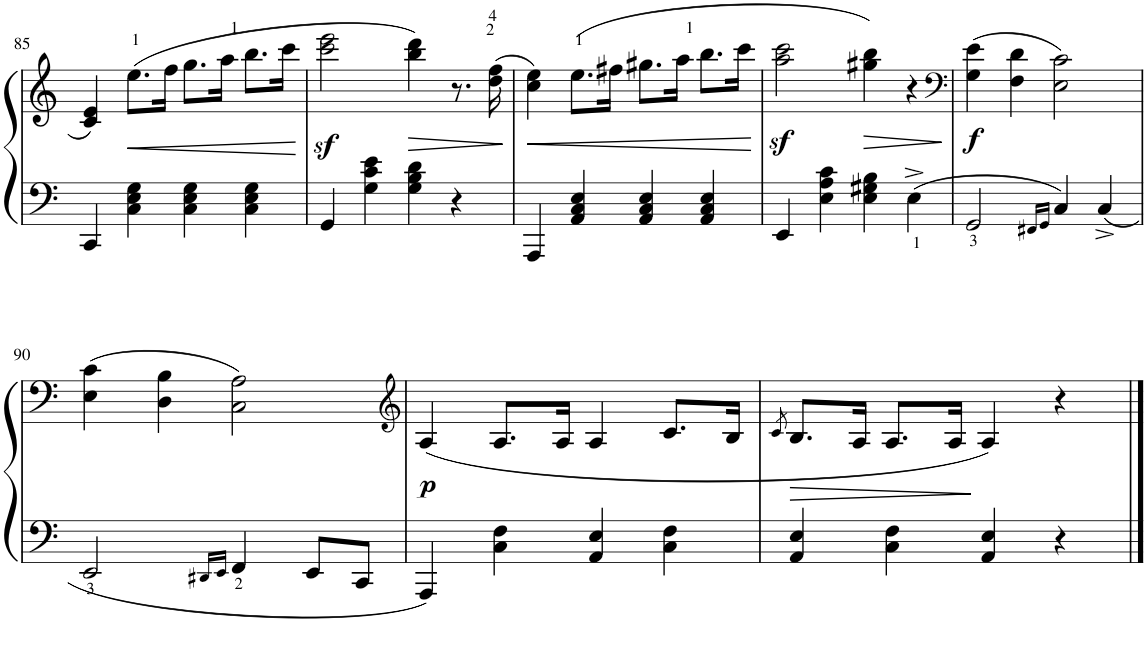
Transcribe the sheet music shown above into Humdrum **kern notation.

**kern	**kern	**dynam
*part1	*part1	*part1
*staff2	*staff1	*staff1/2
*I"Piano	*	*
*I'Pno.	*	*
!!LO:PB:g=z
*clefF4	*clefG2	*
*k[]	*k[]	*
*M4/4	*M4/4	*
*met(c)	*met(c)	*
=85	=85	=85
4CC/	4c/ 4e/	.
!	!	!LO:HP:b
4C\ 4E\ 4G\	(8.ee\L	<
.	16ff\Jk	.
4C\ 4E\ 4G\	8.gg\L	.
.	16aa\Jk	.
4C\ 4E\ 4G\	8.bb\L	.
.	16ccc\Jk	.
.	.	[
=86	=86	=86
4GG/	2ccc\z< 2eee\z<	.
4G\ 4c\ 4e\	.	.
!	!	!LO:HP:b
4G\ 4B\ 4d\	4bb\ 4ddd\)	>
4r	8.r	.
.	(16dd\ 16ff\	.
.	.	]
=87	=87	=87
!	!	!LO:HP:b
4AAA/	4cc\ 4ee\)	<
4AA/ 4C/ 4E/	(8.ee\L	.
.	16ff#X\Jk	.
4AA/ 4C/ 4E/	8.gg#X\L	.
.	16aa\Jk	.
4AA/ 4C/ 4E/	8.bb\L	.
.	16ccc\Jk	.
.	.	[
=88	=88	=88
4EE/	2aa\z< 2ccc\z<	.
4E\ 4A\ 4c\	.	.
!	!	!LO:HP:b
4E\ 4G#X\ 4B\	4gg#X\ 4bb\)	>
4E^\	4r	.
.	.	]
=89	=89	=89
*	*clefF4	*
!	!	!LO:DY:b
2GG/	(4G\ 4e\	f
.	4F\ 4d\	.
16qFF#X/LL	.	.
16qGG/JJ	.	.
4C/	2E\ 2c\)	.
4C^/	.	.
!!LO:LB:g=z
=90	=90	=90
2EE/	(4E\ 4c\	.
.	4D\ 4B\	.
16qDD#X/LL	.	.
16qEE/JJ	.	.
4FF/	2C\ 2A\)	.
8EE/L	.	.
8CC/J	.	.
=91	=91	=91
*	*clefG2	*
!	!	!LO:DY:b
4AAA/	(4A/	p
4C\ 4F\	8.A/L	.
.	16A/Jk	.
4AA/ 4E/	4A/	.
4C\ 4F\	8.c/L	.
.	16B/Jk	.
=92	=92	=92
.	8qc/	.
4AA/ 4E/	8.B/L	.
.	16A/Jk	.
4C\ 4F\	8.A/L	.
.	16A/Jk	.
4AA/ 4E/	4A/)	.
4r	4r	.
==	==	==
*-	*-	*-
